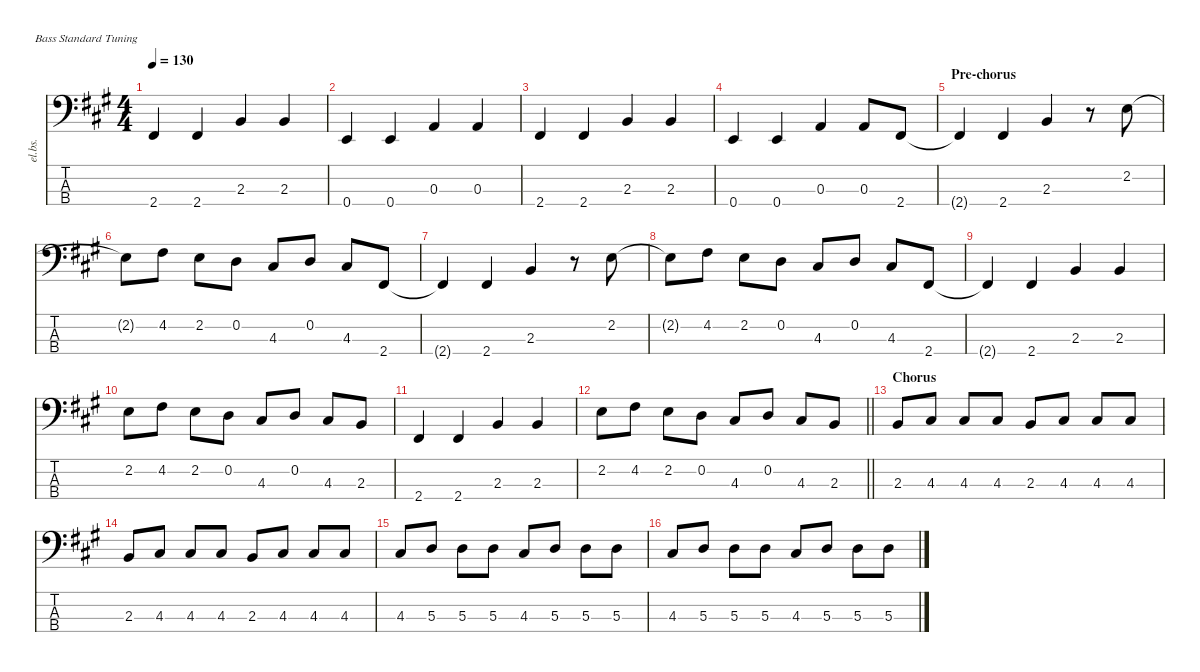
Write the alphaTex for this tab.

\defaultSystemsLayout 4
\hideDynamics
\bracketExtendMode nobrackets
\track ("Bass" "el.bs.") {instrument electricbasspick}
\staff {score tabs}
\tuning (G2 D2 A1 E1)
\ts (4 4)
\tempo 130
\clef f4
\ks a
2.4{acc #}.4{dy f} 2.4{acc #}.4 2.3{acc forcenatural}.4 2.3{acc forcenatural}.4 |
0.4{acc forcenatural}.4 0.4{acc forcenatural}.4 0.3{acc forcenatural}.4 0.3{acc forcenatural}.4 |
2.4{acc #}.4 2.4{acc #}.4 2.3{acc forcenatural}.4 2.3{acc forcenatural}.4 |
0.4{acc forcenatural}.4 0.4{acc forcenatural}.4 0.3{acc forcenatural}.4 0.3{acc forcenatural}.8 2.4{acc #}.8 |
\section ("" "Pre-chorus")
2.4{t acc #}.4 2.4{acc #}.4 2.3{acc forcenatural}.4 r.8 2.2{acc forcenatural}.8 |
2.2{t acc forcenatural}.8 4.2{acc #}.8 2.2{acc forcenatural}.8 0.2{acc forcenatural}.8 4.3{acc #}.8 0.2{acc forcenatural}.8 4.3{acc #}.8 2.4{acc #}.8 |
2.4{t acc #}.4 2.4{acc #}.4 2.3{acc forcenatural}.4 r.8 2.2{acc forcenatural}.8 |
2.2{t acc forcenatural}.8 4.2{acc #}.8 2.2{acc forcenatural}.8 0.2{acc forcenatural}.8 4.3{acc #}.8 0.2{acc forcenatural}.8 4.3{acc #}.8 2.4{acc #}.8 |
2.4{t acc #}.4 2.4{acc #}.4 2.3{acc forcenatural}.4 2.3{acc forcenatural}.4 |
2.2{acc forcenatural}.8 4.2{acc #}.8 2.2{acc forcenatural}.8 0.2{acc forcenatural}.8 4.3{acc #}.8 0.2{acc forcenatural}.8 4.3{acc #}.8 2.3{acc forcenatural}.8 |
2.4{acc #}.4 2.4{acc #}.4 2.3{acc forcenatural}.4 2.3{acc forcenatural}.4 |
\barLineRight lightlight
2.2{acc forcenatural}.8 4.2{acc #}.8 2.2{acc forcenatural}.8 0.2{acc forcenatural}.8 4.3{acc #}.8 0.2{acc forcenatural}.8 4.3{acc #}.8 2.3{acc forcenatural}.8 |
\section ("" "Chorus")
2.3{acc forcenatural}.8 4.3{acc #}.8 4.3{acc #}.8 4.3{acc #}.8 2.3{acc forcenatural}.8 4.3{acc #}.8 4.3{acc #}.8 4.3{acc #}.8 |
2.3{acc forcenatural}.8 4.3{acc #}.8 4.3{acc #}.8 4.3{acc #}.8 2.3{acc forcenatural}.8 4.3{acc #}.8 4.3{acc #}.8 4.3{acc #}.8 |
4.3{acc #}.8 5.3{acc forcenatural}.8 5.3{acc forcenatural}.8 5.3{acc forcenatural}.8 4.3{acc #}.8 5.3{acc forcenatural}.8 5.3{acc forcenatural}.8 5.3{acc forcenatural}.8 |
4.3{acc #}.8 5.3{acc forcenatural}.8 5.3{acc forcenatural}.8 5.3{acc forcenatural}.8 4.3{acc #}.8 5.3{acc forcenatural}.8 5.3{acc forcenatural}.8 5.3{acc forcenatural}.8
